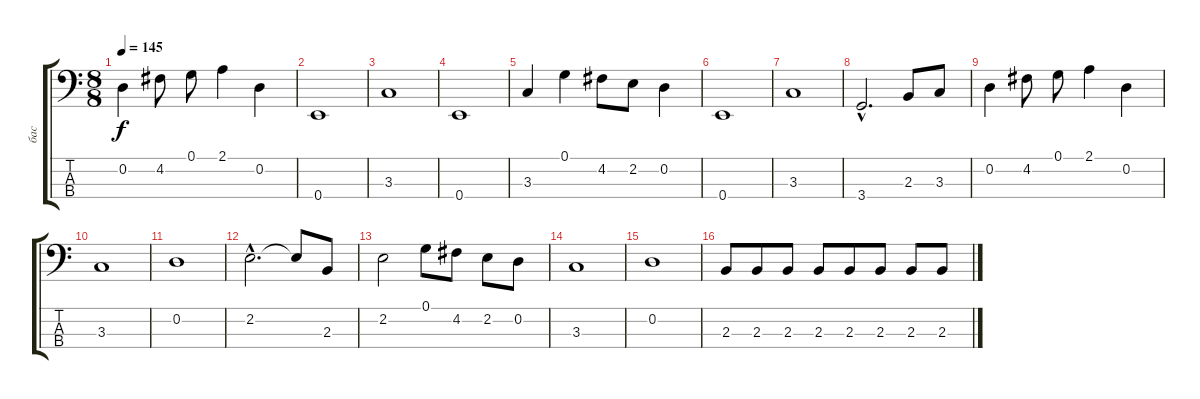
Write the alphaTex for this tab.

\track ("бас" "бас") {instrument electricbassfinger}
\staff {score tabs}
\tuning (G2 D2 A1 E1) {hide}
\ts (8 8)
\tempo 145
\clef f4
\ks c
0.2.4{dy f} 4.2.8 0.1.8 2.1.4 0.2.4 |
0.4.1 |
3.3.1 |
0.4.1 |
3.3.4 0.1.4 4.2.8 2.2.8 0.2.4 |
0.4.1 |
3.3.1 |
3.4{hac}.2{d} 2.3.8 3.3.8 |
0.2.4 4.2.8 0.1.8 2.1.4 0.2.4 |
3.3.1 |
0.2.1 |
2.2{hac}.2{d} 2.2{t}.8 2.3.8 |
2.2.2 0.1.8 4.2.8 2.2.8 0.2.8 |
3.3.1 |
0.2.1 |
2.3.8 2.3.8 2.3.8 2.3.8 2.3.8 2.3.8 2.3.8 2.3.8
